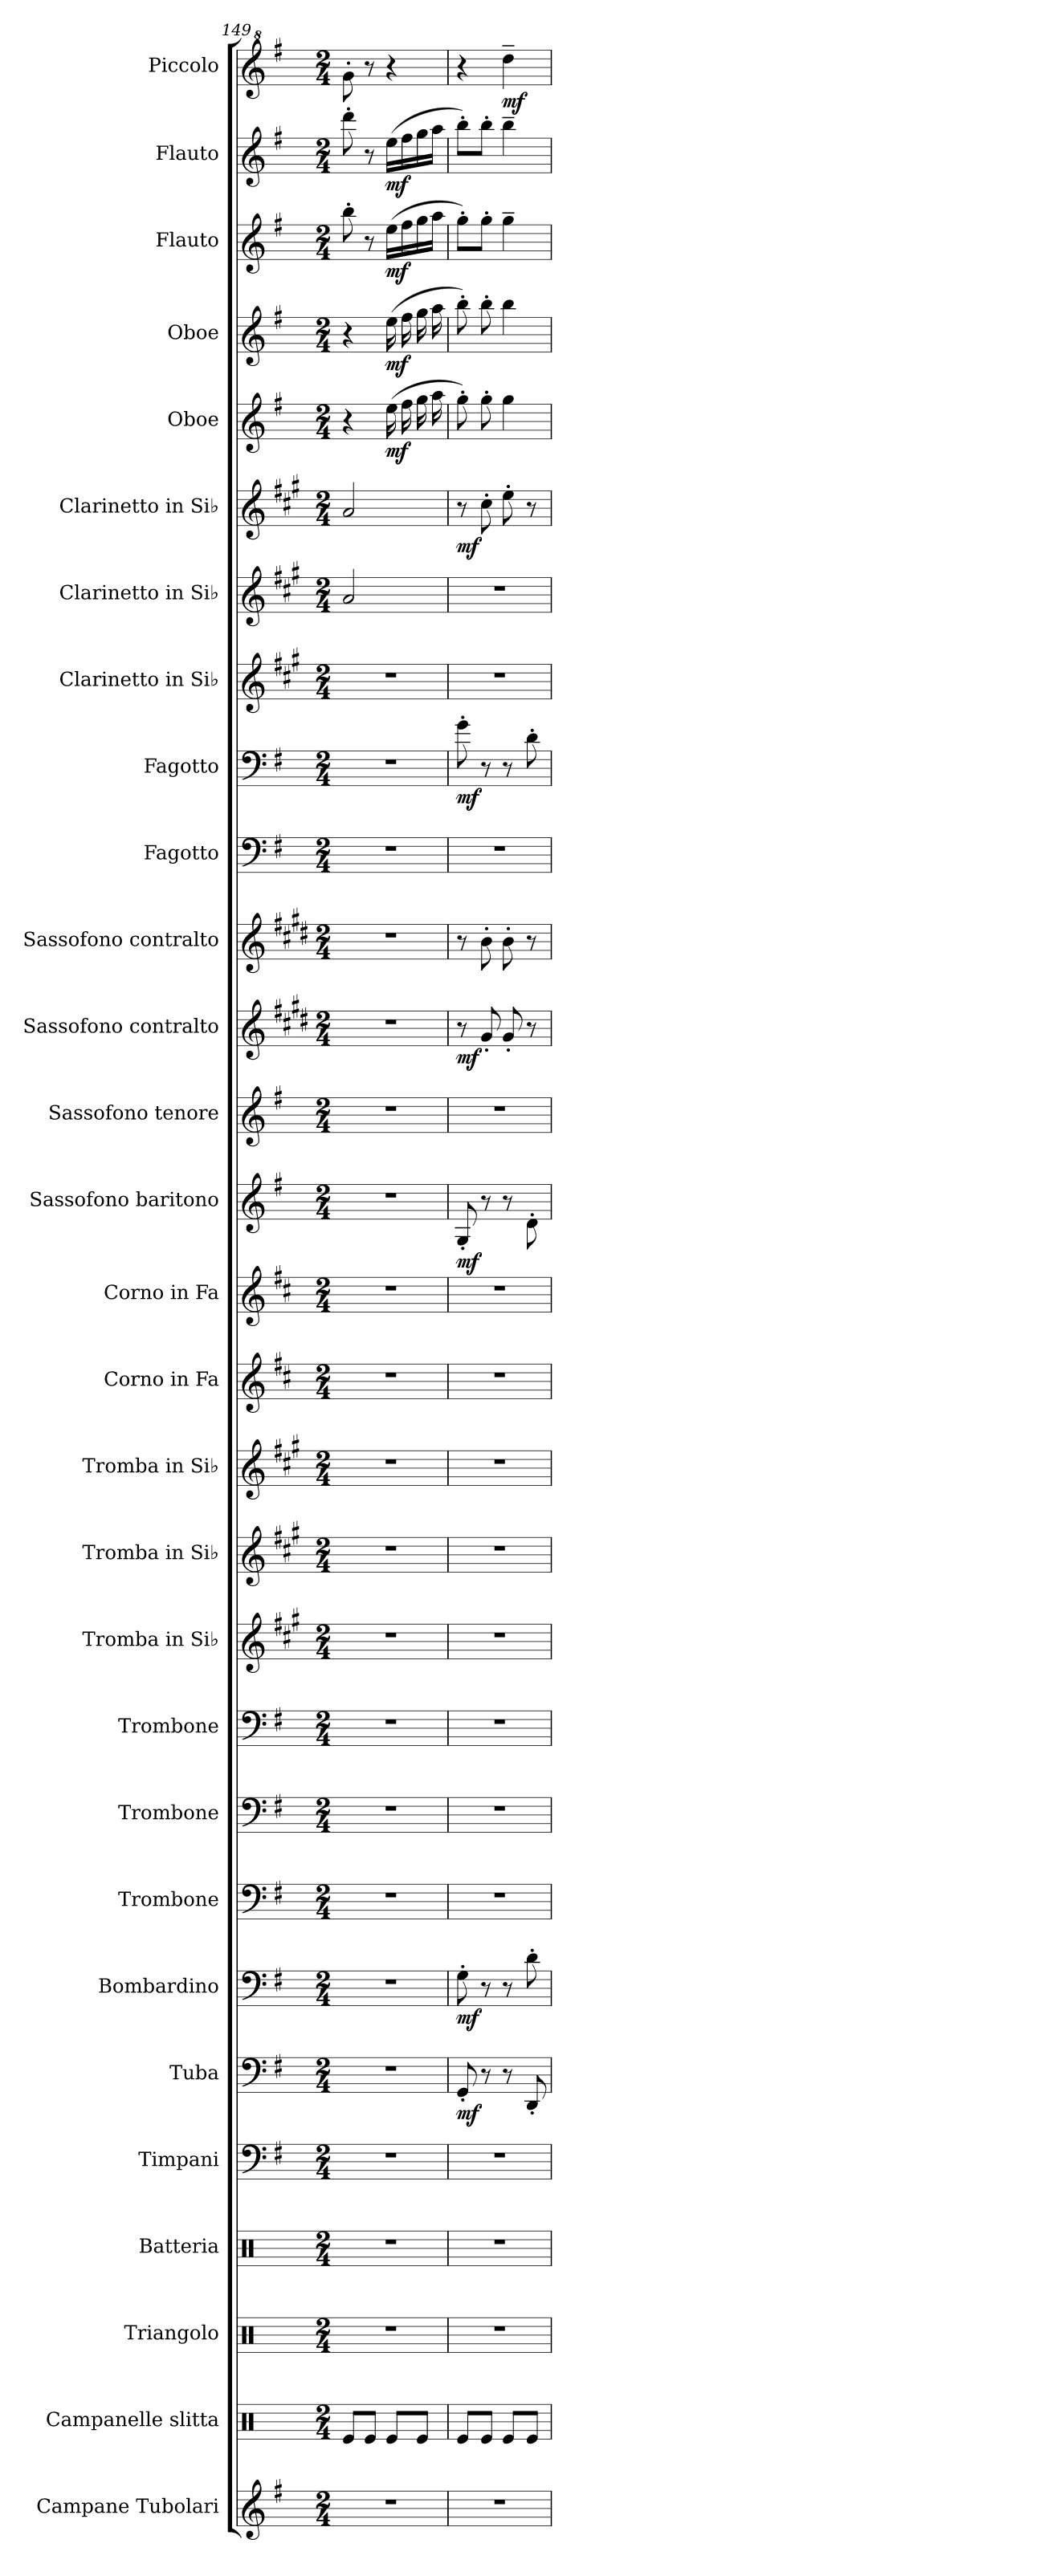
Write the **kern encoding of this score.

**kern	**kern	**kern	**kern	**kern	**kern	**dynam	**kern	**dynam	**kern	**kern	**kern	**kern	**kern	**kern	**kern	**kern	**kern	**dynam	**kern	**kern	**dynam	**kern	**dynam	**kern	**kern	**dynam	**kern	**kern	**kern	**dynam	**kern	**dynam	**kern	**dynam	**kern	**dynam	**kern	**dynam	**kern	**dynam
*part29	*part28	*part27	*part26	*part25	*part24	*part24	*part23	*part23	*part22	*part21	*part20	*part19	*part18	*part17	*part16	*part15	*part14	*part14	*part13	*part12	*part12	*part11	*part11	*part10	*part9	*part9	*part8	*part7	*part6	*part6	*part5	*part5	*part4	*part4	*part3	*part3	*part2	*part2	*part1	*part1
*staff29	*staff28	*staff27	*staff26	*staff25	*staff24	*staff24	*staff23	*staff23	*staff22	*staff21	*staff20	*staff19	*staff18	*staff17	*staff16	*staff15	*staff14	*staff14	*staff13	*staff12	*staff12	*staff11	*staff11	*staff10	*staff9	*staff9	*staff8	*staff7	*staff6	*staff6	*staff5	*staff5	*staff4	*staff4	*staff3	*staff3	*staff2	*staff2	*staff1	*staff1
*I"Campane Tubolari	*I"Campanelle slitta	*I"Triangolo	*I"Batteria	*I"Timpani	*I"Tuba	*	*I"Bombardino	*	*I"Trombone	*I"Trombone	*I"Trombone	*I"Tromba in Si♭	*I"Tromba in Si♭	*I"Tromba in Si♭	*I"Corno in Fa	*I"Corno in Fa	*I"Sassofono baritono	*	*I"Sassofono tenore	*I"Sassofono contralto	*	*I"Sassofono contralto	*	*I"Fagotto	*I"Fagotto	*	*I"Clarinetto in Si♭	*I"Clarinetto in Si♭	*I"Clarinetto in Si♭	*	*I"Oboe	*	*I"Oboe	*	*I"Flauto	*	*I"Flauto	*	*I"Piccolo	*
*I'Camp. tb.	*	*I'Triang.	*I'Batt.	*I'Timp.	*I'Tba.	*	*	*	*I'Tbn.	*I'Tbn.	*I'Tbn.	*I'Tr. Si♭	*I'Tr. Si♭	*I'Tr. Si♭	*I'Cor. Fa	*I'Cor. Fa	*	*	*	*	*	*	*	*I'Fag.	*I'Fag.	*	*I'Cl. Si♭	*I'Cl. Si♭	*I'Cl. Si♭	*	*I'Ob.	*	*I'Ob.	*	*I'Fl.	*	*I'Fl.	*	*	*
*clefG2	*clefX	*clefX	*clefX	*clefF4	*clefF4	*	*clefF4	*	*clefF4	*clefF4	*clefF4	*clefG2	*clefG2	*clefG2	*clefG2	*clefG2	*clefG2	*	*clefG2	*clefG2	*	*clefG2	*	*clefF4	*clefF4	*	*clefG2	*clefG2	*clefG2	*	*clefG2	*	*clefG2	*	*clefG2	*	*clefG2	*	*clefG^2	*
*	*	*	*	*	*	*	*	*	*	*	*	*ITrd1c2	*ITrd1c2	*ITrd1c2	*ITrd4c7	*ITrd4c7	*ITrd12c21	*	*ITrd8c14	*ITrd5c9	*	*ITrd5c9	*	*	*	*	*ITrd1c2	*ITrd1c2	*ITrd1c2	*	*	*	*	*	*	*	*	*	*ITrd-7c-12	*
*k[f#]	*k[]	*k[]	*k[]	*k[f#]	*k[f#]	*	*k[f#]	*	*k[f#]	*k[f#]	*k[f#]	*k[f#]	*k[f#]	*k[f#]	*k[f#]	*k[f#]	*k[f#]	*	*k[f#]	*k[f#]	*	*k[f#]	*	*k[f#]	*k[f#]	*	*k[f#]	*k[f#]	*k[f#]	*	*k[f#]	*	*k[f#]	*	*k[f#]	*	*k[f#]	*	*k[f#]	*
*M2/4	*M2/4	*M2/4	*M2/4	*M2/4	*M2/4	*	*M2/4	*	*M2/4	*M2/4	*M2/4	*M2/4	*M2/4	*M2/4	*M2/4	*M2/4	*M2/4	*	*M2/4	*M2/4	*	*M2/4	*	*M2/4	*M2/4	*	*M2/4	*M2/4	*M2/4	*	*M2/4	*	*M2/4	*	*M2/4	*	*M2/4	*	*M2/4	*
=149	=149	=149	=149	=149	=149	=149	=149	=149	=149	=149	=149	=149	=149	=149	=149	=149	=149	=149	=149	=149	=149	=149	=149	=149	=149	=149	=149	=149	=149	=149	=149	=149	=149	=149	=149	=149	=149	=149	=149	=149
2r	8Re/L	2r	2r	2r	2r	.	2r	.	2r	2r	2r	2r	2r	2r	2r	2r	2r	.	2r	2r	.	2r	.	2r	2r	.	2r	2g/	2g/	.	4r	.	4r	.	8bb'\	.	8ddd'\	.	8ggg'\	.
.	8Re/J	.	.	.	.	.	.	.	.	.	.	.	.	.	.	.	.	.	.	.	.	.	.	.	.	.	.	.	.	.	.	.	.	.	8r	.	8r	.	8r	.
!	!	!	!	!	!	!	!	!	!	!	!	!	!	!	!	!	!	!	!	!	!	!	!	!	!	!	!	!	!	!	!	!LO:DY:b	!	!LO:DY:b	!	!LO:DY:b	!	!LO:DY:b	!	!
.	8Re/L	.	.	.	.	.	.	.	.	.	.	.	.	.	.	.	.	.	.	.	.	.	.	.	.	.	.	.	.	.	(16ee\	mf	(16ee\	mf	(16ee\LL	mf	(16ee\LL	mf	4r	.
.	.	.	.	.	.	.	.	.	.	.	.	.	.	.	.	.	.	.	.	.	.	.	.	.	.	.	.	.	.	.	16ff#\	.	16ff#\	.	16ff#\	.	16ff#\	.	.	.
.	8Re/J	.	.	.	.	.	.	.	.	.	.	.	.	.	.	.	.	.	.	.	.	.	.	.	.	.	.	.	.	.	16gg\	.	16gg\	.	16gg\	.	16gg\	.	.	.
.	.	.	.	.	.	.	.	.	.	.	.	.	.	.	.	.	.	.	.	.	.	.	.	.	.	.	.	.	.	.	16aa\	.	16aa\	.	16aa\JJ	.	16aa\JJ	.	.	.
=150	=150	=150	=150	=150	=150	=150	=150	=150	=150	=150	=150	=150	=150	=150	=150	=150	=150	=150	=150	=150	=150	=150	=150	=150	=150	=150	=150	=150	=150	=150	=150	=150	=150	=150	=150	=150	=150	=150	=150	=150
!	!	!	!	!	!	!LO:DY:b	!	!LO:DY:b	!	!	!	!	!	!	!	!	!	!LO:DY:b	!	!	!LO:DY:b	!	!LO:DY:b	!	!	!	!	!	!	!	!	!	!	!	!	!	!	!	!	!
!	!	!	!	!	!	!	!	!	!	!	!	!	!	!	!	!	!	!	!	!	!	!	!LO:DY:n=1:b	!	!	!LO:DY:b	!	!	!	!LO:DY:b	!	!	!	!	!	!	!	!	!	!
2r	8Re/L	2r	2r	2r	8GG'/	mf	8G'\	mf	2r	2r	2r	2r	2r	2r	2r	2r	8GG'/	mf	2r	8r	mf	8r	mf mf	2r	8g'\	mf	2r	2r	8r	mf	8gg'\)	.	8bb'\)	.	8gg'\L)	.	8bb'\L)	.	4r	.
.	8Re/J	.	.	.	8r	.	8r	.	.	.	.	.	.	.	.	.	8r	.	.	8B'/	.	8d'\	.	.	8r	.	.	.	8b'\	.	8gg'\	.	8bb'\	.	8gg'\J	.	8bb'\J	.	.	.
!	!	!	!	!	!	!	!	!	!	!	!	!	!	!	!	!	!	!	!	!	!	!	!	!	!	!	!	!	!	!	!	!	!	!	!	!	!	!	!	!LO:DY:b
.	8Re/L	.	.	.	8r	.	8r	.	.	.	.	.	.	.	.	.	8r	.	.	8B'/	.	8d'\	.	.	8r	.	.	.	8dd'\	.	4gg\	.	4bb\	.	4gg~\	.	4bb~\	.	4dddd~\	mf
.	8Re/J	.	.	.	8DD'/	.	8d'\	.	.	.	.	.	.	.	.	.	8D'\	.	.	8r	.	8r	.	.	8d'\	.	.	.	8r	.	.	.	.	.	.	.	.	.	.	.
=	=	=	=	=	=	=	=	=	=	=	=	=	=	=	=	=	=	=	=	=	=	=	=	=	=	=	=	=	=	=	=	=	=	=	=	=	=	=	=	=
*-	*-	*-	*-	*-	*-	*-	*-	*-	*-	*-	*-	*-	*-	*-	*-	*-	*-	*-	*-	*-	*-	*-	*-	*-	*-	*-	*-	*-	*-	*-	*-	*-	*-	*-	*-	*-	*-	*-	*-	*-
